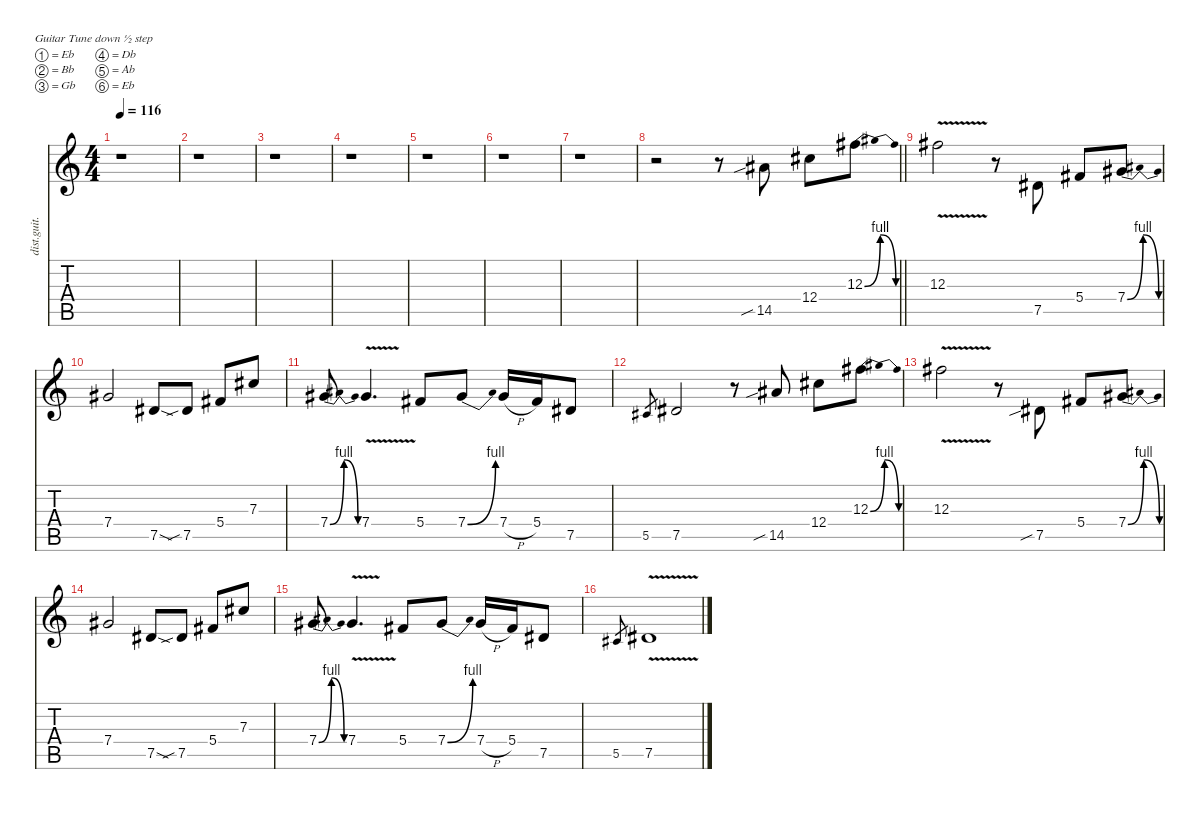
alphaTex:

\defaultSystemsLayout 4
\hideDynamics
\bracketExtendMode nobrackets
\otherSystemsTrackNameOrientation horizontal
\track ("Guit 2" "dist.guit.") {instrument distortionguitar}
\staff {score tabs}
\tuning (Eb4 Bb3 Gb3 Db3 Ab2 Eb2)
\ts (4 4)
\tempo 116
\clef g2
\ks c
r.1{dy f beam Down} |
r.1{beam Down} |
r.1{beam Down} |
r.1{beam Down} |
r.1{beam Down} |
r.1{beam Down} |
r.1{beam Down} |
\barLineRight lightlight
r.2{beam Down} r.8{beam Down} 14.5{sib acc #}.8{dy ff beam Up} 12.4{acc #}.8{beam Down} 12.3{be (bendrelease 0 0 15 4 30 4 45 0) acc #}.8{dy f beam Down} |
12.3{v acc #}.2{dy fff beam Down} r.8{beam Down} 7.5{acc #}.8{dy ff beam Up} 5.4{acc #}.8{beam Up} 7.4{be (bendrelease 0 0 15 4 30 4 45 0) acc #}.8{dy f beam Up} |
7.4{acc #}.2{dy ff beam Up} 7.5{sod acc #}.8{beam Up} 7.5{sib acc #}.8{beam Up} 5.4{acc #}.8{beam Up} 7.3{acc #}.8{dy f beam Up} |
7.4{be (bendrelease 0 0 15 4 30 4 45 0) acc #}.8{beam Up} 7.4{v acc #}.4{d dy ff beam Up} 5.4{acc #}.8{dy f beam Up} 7.4{be (bend 0 0 30 4) acc #}.8{beam Up} 7.4{h acc #}.16{dy ff beam Up} 5.4{acc #}.16{dy f beam Up} 7.5{acc #}.8{beam Up} |
5.5{acc #}.8{gr dy mf beam Up} 7.5{acc #}.2{dy f beam Up} r.8{beam Up} 14.5{sib acc #}.8{dy ff beam Up} 12.4{acc #}.8{beam Down} 12.3{be (bendrelease 0 0 15 4 30 4 45 0) acc #}.8{dy f beam Down} |
12.3{v acc #}.2{dy fff beam Down} r.8{beam Down} 7.5{sib acc #}.8{dy ff beam Up} 5.4{acc #}.8{beam Up} 7.4{be (bendrelease 0 0 15 4 30 4 45 0) acc #}.8{dy f beam Up} |
7.4{acc #}.2{dy ff beam Up} 7.5{sod acc #}.8{beam Up} 7.5{sib acc #}.8{beam Up} 5.4{acc #}.8{beam Up} 7.3{acc #}.8{dy f beam Up} |
7.4{be (bendrelease 0 0 15 4 30 4 45 0) acc #}.8{beam Up} 7.4{v acc #}.4{d dy ff beam Up} 5.4{acc #}.8{dy f beam Up} 7.4{be (bend 0 0 30 4) acc #}.8{beam Up} 7.4{h acc #}.16{dy ff beam Up} 5.4{acc #}.16{dy f beam Up} 7.5{acc #}.8{beam Up} |
5.5{acc #}.8{gr dy mf beam Up} 7.5{v acc #}.1{dy f beam Up}
